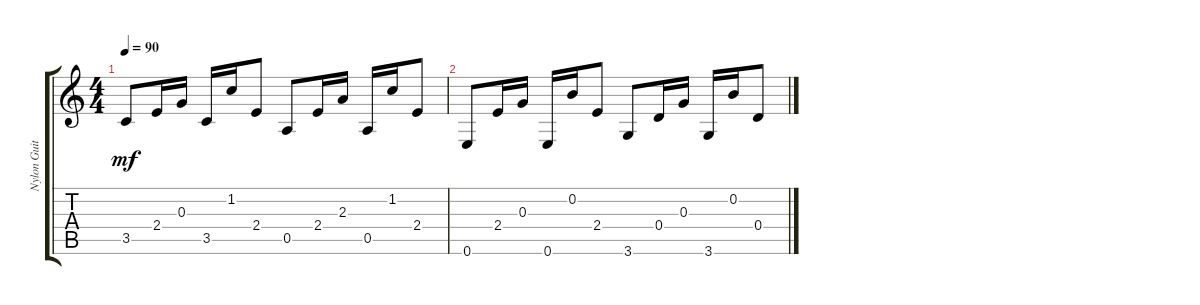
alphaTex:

\track ("Nylon Guitar" "Nylon Guit") {instrument acousticguitarnylon}
\staff {score tabs}
\tuning (E4 B3 G3 D3 A2 E2) {hide}
\ts (4 4)
\tempo 90
\clef g2
\ks c
3.5.8{dy mf instrument acousticguitarnylon} 2.4.16 0.3.16 3.5.16 1.2.16 2.4.8 0.5.8 2.4.16 2.3.16 0.5.16 1.2.16 2.4.8 |
0.6.8 2.4.16 0.3.16 0.6.16 0.2.16 2.4.8 3.6.8 0.4.16 0.3.16 3.6.16 0.2.16 0.4.8
